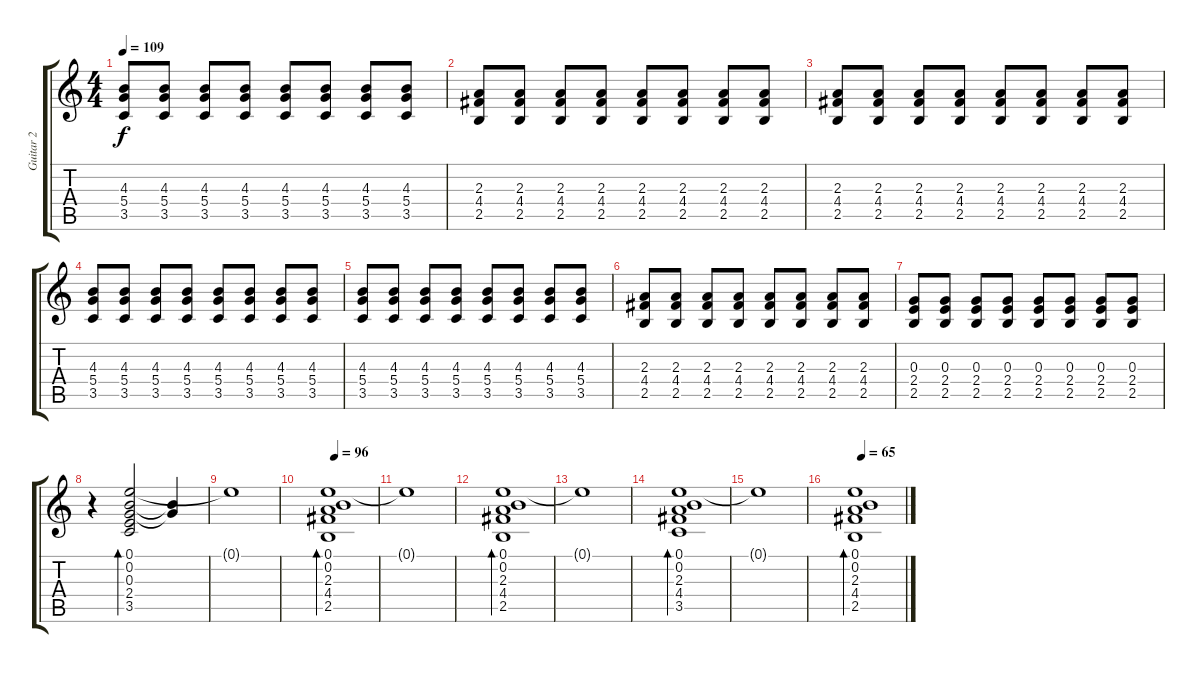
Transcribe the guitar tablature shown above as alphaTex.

\track ("Guitar 2" "Guitar 2") {instrument distortionguitar}
\staff {score tabs}
\tuning (E4 B3 G3 D3 A2 E2) {hide}
\ts (4 4)
\tempo 109
\clef g2
\ks c
(4.3 5.4 3.5).8{dy f} (4.3 5.4 3.5).8 (4.3 5.4 3.5).8 (4.3 5.4 3.5).8 (4.3 5.4 3.5).8 (4.3 5.4 3.5).8 (4.3 5.4 3.5).8 (4.3 5.4 3.5).8 |
(2.3 4.4 2.5).8 (2.3 4.4 2.5).8 (2.3 4.4 2.5).8 (2.3 4.4 2.5).8 (2.3 4.4 2.5).8 (2.3 4.4 2.5).8 (2.3 4.4 2.5).8 (2.3 4.4 2.5).8 |
(2.3 4.4 2.5).8 (2.3 4.4 2.5).8 (2.3 4.4 2.5).8 (2.3 4.4 2.5).8 (2.3 4.4 2.5).8 (2.3 4.4 2.5).8 (2.3 4.4 2.5).8 (2.3 4.4 2.5).8 |
(4.3 5.4 3.5).8 (4.3 5.4 3.5).8 (4.3 5.4 3.5).8 (4.3 5.4 3.5).8 (4.3 5.4 3.5).8 (4.3 5.4 3.5).8 (4.3 5.4 3.5).8 (4.3 5.4 3.5).8 |
(4.3 5.4 3.5).8 (4.3 5.4 3.5).8 (4.3 5.4 3.5).8 (4.3 5.4 3.5).8 (4.3 5.4 3.5).8 (4.3 5.4 3.5).8 (4.3 5.4 3.5).8 (4.3 5.4 3.5).8 |
(2.3 4.4 2.5).8 (2.3 4.4 2.5).8 (2.3 4.4 2.5).8 (2.3 4.4 2.5).8 (2.3 4.4 2.5).8 (2.3 4.4 2.5).8 (2.3 4.4 2.5).8 (2.3 4.4 2.5).8 |
(0.3 2.4 2.5).8 (0.3 2.4 2.5).8 (0.3 2.4 2.5).8 (0.3 2.4 2.5).8 (0.3 2.4 2.5).8 (0.3 2.4 2.5).8 (0.3 2.4 2.5).8 (0.3 2.4 2.5).8 |
r.4 (0.1 0.2 0.3 2.4 3.5).2{bd 480 balance 8 instrument electricguitarclean} (0.2{t} 0.3{t}).4 |
0.1{t}.1 |
\tempo 96
(0.1 0.2 2.3 4.4 2.5).1{bd 480} |
0.1{t}.1 |
(0.1 0.2 2.3 4.4 2.5).1{bd 480} |
0.1{t}.1 |
(0.1 0.2 2.3 4.4 3.5).1{bd 240} |
0.1{t}.1 |
\tempo 65
(0.1 0.2 2.3 4.4 2.5).1{bd 240}
